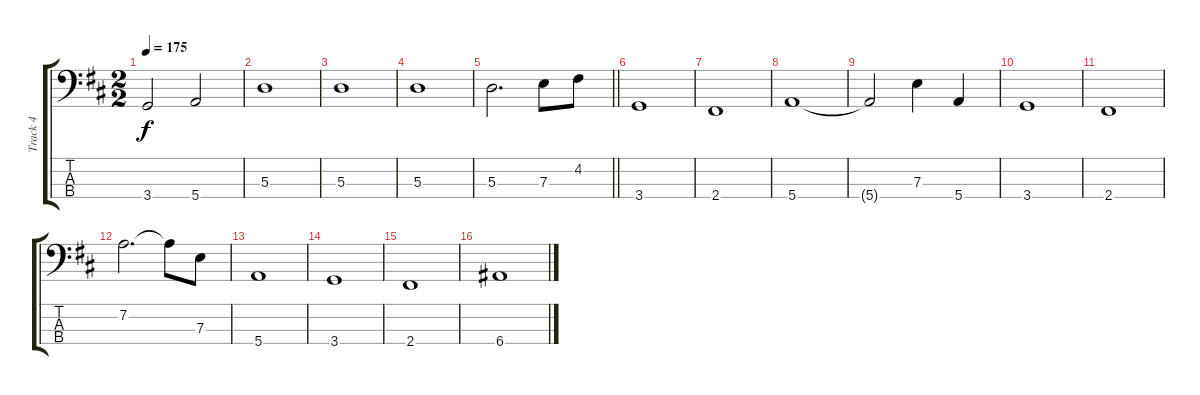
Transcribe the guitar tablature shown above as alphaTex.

\track ("Track 4" "Track 4") {instrument electricbassfinger}
\staff {score tabs}
\tuning (G2 D2 A1 E1) {hide}
\ts (2 2)
\tempo 175
\clef f4
\ks d
3.4.2{dy f} 5.4.2 |
5.3.1 |
5.3.1 |
5.3.1 |
\barLineRight lightlight
5.3.2{d} 7.3.8 4.2.8 |
3.4.1 |
2.4.1 |
5.4.1 |
5.4{t}.2 7.3.4 5.4.4 |
3.4.1 |
2.4.1 |
7.2.2{d} 7.2{t}.8 7.3.8 |
5.4.1 |
3.4.1 |
2.4.1 |
6.4.1
